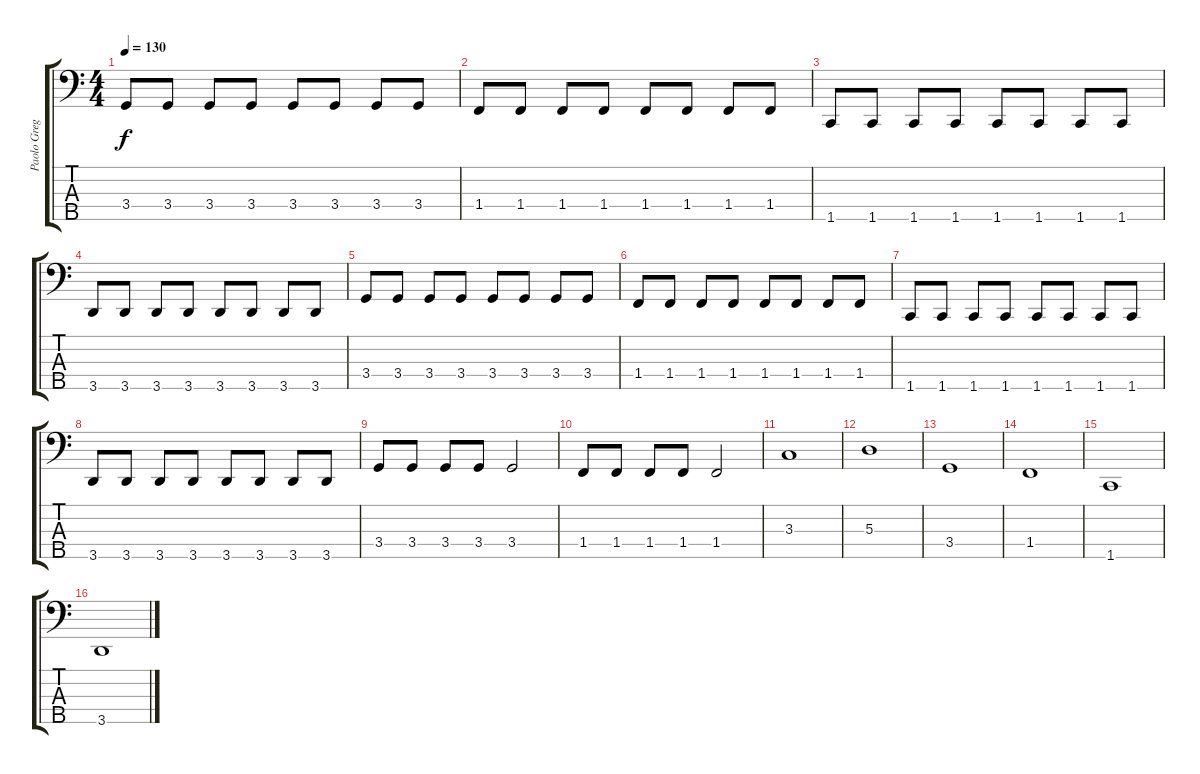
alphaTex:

\track ("Paolo Gregoletto" "Paolo Greg") {instrument electricbassfinger}
\staff {score tabs}
\tuning (G2 D2 A1 E1 B0) {hide}
\ts (4 4)
\tempo 130
\clef f4
\ks c
3.4.8{dy f} 3.4.8 3.4.8 3.4.8 3.4.8 3.4.8 3.4.8 3.4.8 |
1.4.8 1.4.8 1.4.8 1.4.8 1.4.8 1.4.8 1.4.8 1.4.8 |
1.5.8 1.5.8 1.5.8 1.5.8 1.5.8 1.5.8 1.5.8 1.5.8 |
3.5.8 3.5.8 3.5.8 3.5.8 3.5.8 3.5.8 3.5.8 3.5.8 |
3.4.8 3.4.8 3.4.8 3.4.8 3.4.8 3.4.8 3.4.8 3.4.8 |
1.4.8 1.4.8 1.4.8 1.4.8 1.4.8 1.4.8 1.4.8 1.4.8 |
1.5.8 1.5.8 1.5.8 1.5.8 1.5.8 1.5.8 1.5.8 1.5.8 |
3.5.8 3.5.8 3.5.8 3.5.8 3.5.8 3.5.8 3.5.8 3.5.8 |
3.4.8 3.4.8 3.4.8 3.4.8 3.4.2 |
1.4.8 1.4.8 1.4.8 1.4.8 1.4.2 |
3.3.1 |
5.3.1 |
3.4.1 |
1.4.1 |
1.5.1 |
3.5.1
